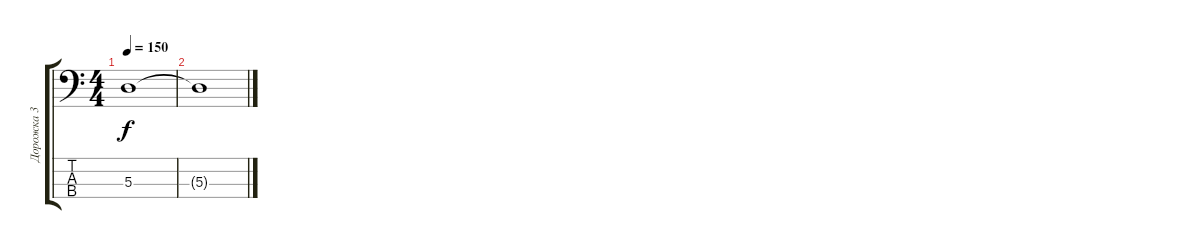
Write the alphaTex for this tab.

\track ("Дорожка 3" "Дорожка 3") {instrument electricbasspick}
\staff {score tabs}
\tuning (G2 D2 A1 E1) {hide}
\ts (4 4)
\tempo 150
\clef f4
\ks c
5.3.1{dy f} |
5.3{t}.1
